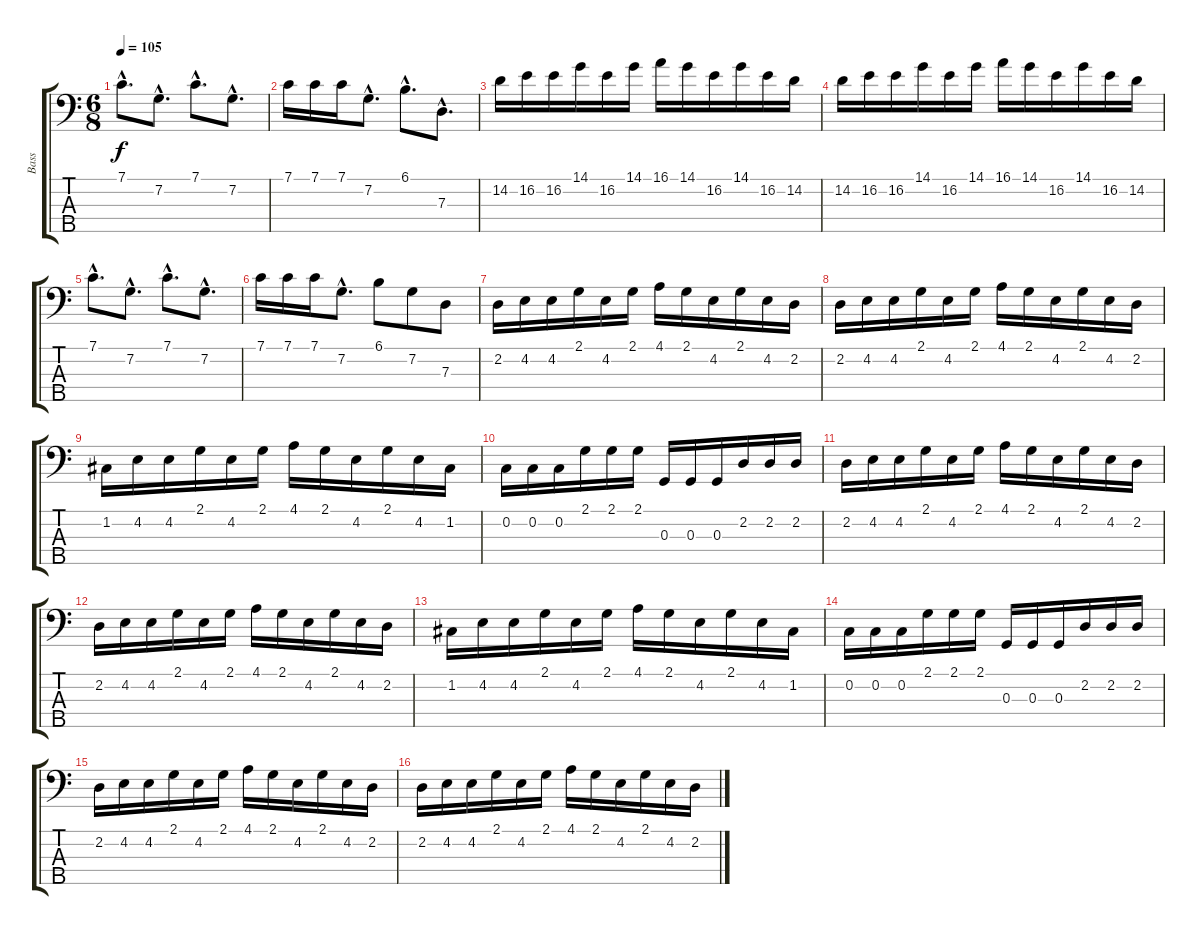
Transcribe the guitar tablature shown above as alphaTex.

\track ("Bass" "Bass") {instrument electricbassfinger}
\staff {score tabs}
\tuning (F2 C2 G1 D1 A0) {hide}
\ts (6 8)
\tempo 105
\clef f4
\ks c
7.1{hac}.8{d dy f} 7.2{hac}.8{d} 7.1{hac}.8{d} 7.2{hac}.8{d} |
7.1.16 7.1.16 7.1.16 7.2{hac}.8{d} 6.1{hac}.8{d} 7.3{hac}.8{d} |
14.2.16 16.2.16 16.2.16 14.1.16 16.2.16 14.1.16 16.1.16 14.1.16 16.2.16 14.1.16 16.2.16 14.2.16 |
14.2.16 16.2.16 16.2.16 14.1.16 16.2.16 14.1.16 16.1.16 14.1.16 16.2.16 14.1.16 16.2.16 14.2.16 |
7.1{hac}.8{d} 7.2{hac}.8{d} 7.1{hac}.8{d} 7.2{hac}.8{d} |
7.1.16 7.1.16 7.1.16 7.2{hac}.8{d} 6.1.8 7.2.8 7.3.8 |
2.2.16 4.2.16 4.2.16 2.1.16 4.2.16 2.1.16 4.1.16 2.1.16 4.2.16 2.1.16 4.2.16 2.2.16 |
2.2.16 4.2.16 4.2.16 2.1.16 4.2.16 2.1.16 4.1.16 2.1.16 4.2.16 2.1.16 4.2.16 2.2.16 |
1.2.16 4.2.16 4.2.16 2.1.16 4.2.16 2.1.16 4.1.16 2.1.16 4.2.16 2.1.16 4.2.16 1.2.16 |
0.2.16 0.2.16 0.2.16 2.1.16 2.1.16 2.1.16 0.3.16 0.3.16 0.3.16 2.2.16 2.2.16 2.2.16 |
2.2.16 4.2.16 4.2.16 2.1.16 4.2.16 2.1.16 4.1.16 2.1.16 4.2.16 2.1.16 4.2.16 2.2.16 |
2.2.16 4.2.16 4.2.16 2.1.16 4.2.16 2.1.16 4.1.16 2.1.16 4.2.16 2.1.16 4.2.16 2.2.16 |
1.2.16 4.2.16 4.2.16 2.1.16 4.2.16 2.1.16 4.1.16 2.1.16 4.2.16 2.1.16 4.2.16 1.2.16 |
0.2.16 0.2.16 0.2.16 2.1.16 2.1.16 2.1.16 0.3.16 0.3.16 0.3.16 2.2.16 2.2.16 2.2.16 |
2.2.16 4.2.16 4.2.16 2.1.16 4.2.16 2.1.16 4.1.16 2.1.16 4.2.16 2.1.16 4.2.16 2.2.16 |
2.2.16 4.2.16 4.2.16 2.1.16 4.2.16 2.1.16 4.1.16 2.1.16 4.2.16 2.1.16 4.2.16 2.2.16
